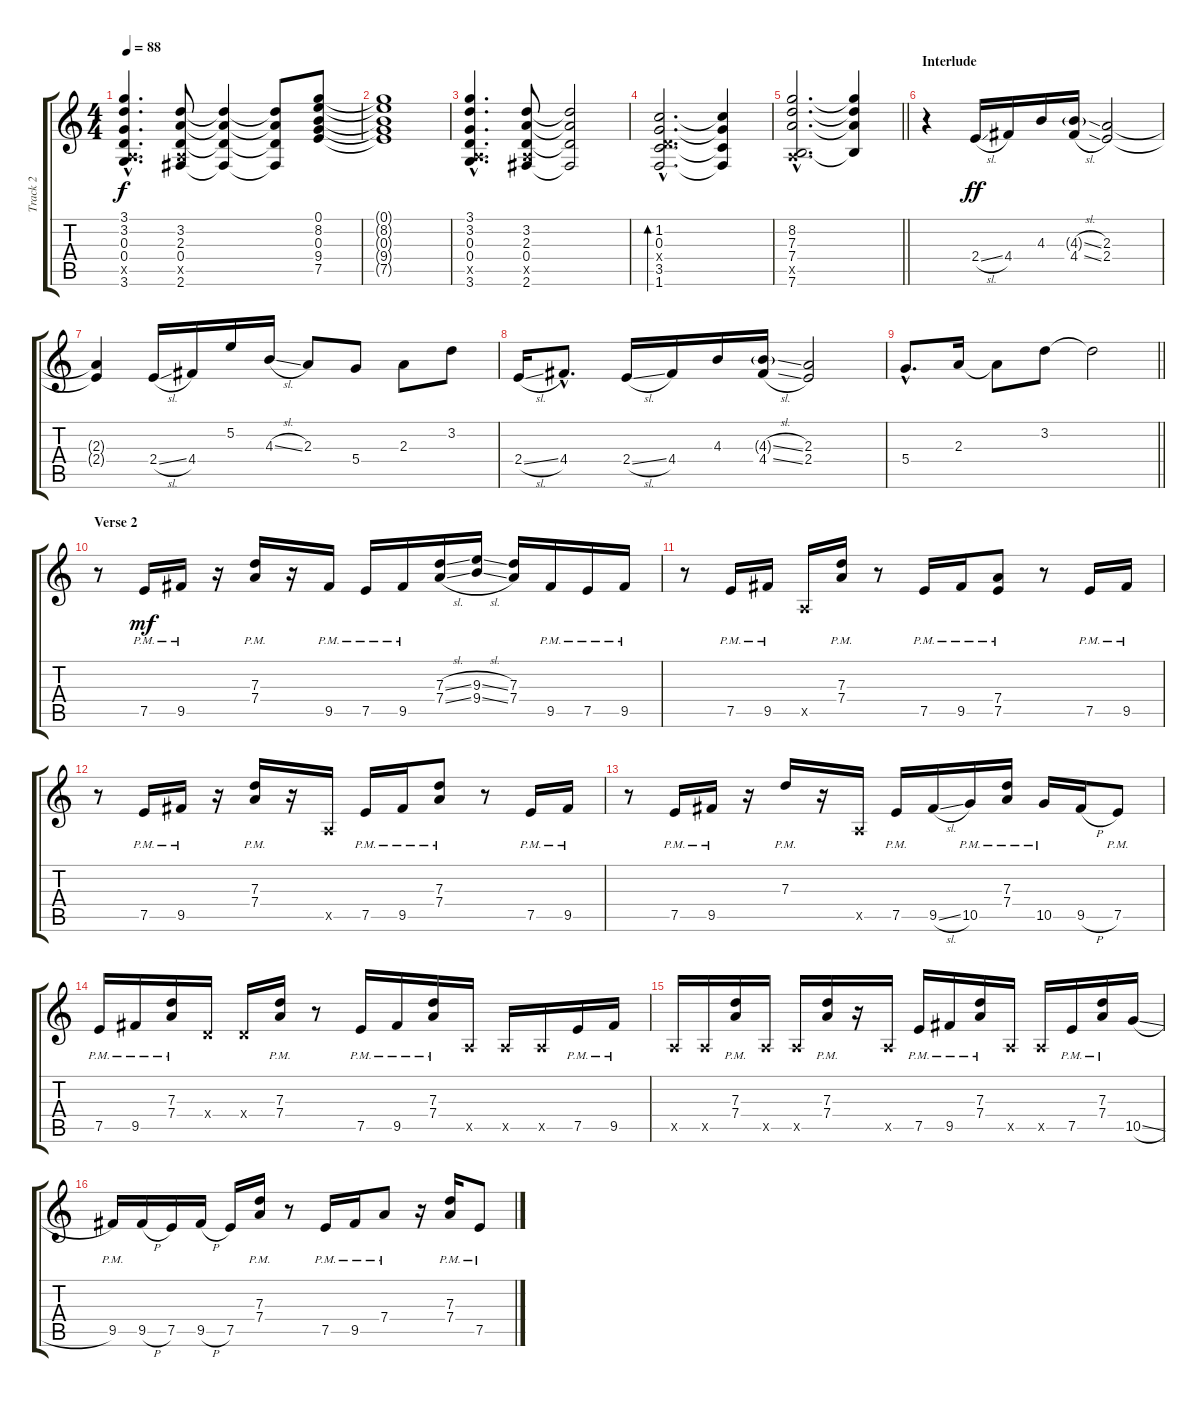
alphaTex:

\track ("Track 2" "Track 2") {instrument electricguitarclean}
\staff {score tabs}
\tuning (E4 B3 G3 D3 A2 E2) {hide}
\ts (4 4)
\tempo 88
\clef g2
\ks c
(3.1{hac} 3.2{hac} 0.3{hac} 0.4{hac} 0.5{hac x} 3.6{hac}).4{d dy f} (3.2 2.3 0.4 0.5{x} 2.6).8 (3.2{t} 2.3{t} 0.4{t} 2.6{t}).4 (3.2{t} 2.3{t} 0.4{t} 2.6{t}).8 (0.1 8.2 0.3 9.4 7.5).8 |
(0.1{t} 8.2{t} 0.3{t} 9.4{t} 7.5{t}).1 |
(3.1{hac} 3.2{hac} 0.3{hac} 0.4{hac} 0.5{hac x} 3.6{hac}).4{d} (3.2 2.3 0.4 0.5{x} 2.6).8 (3.2{t} 2.3{t} 0.4{t} 2.6{t}).2 |
(1.2{hac} 0.3{hac} 0.4{hac x} 3.5{hac} 1.6{hac}).2{d bd 60} (1.2{t} 0.3{t} 3.5{t} 1.6{t}).4 |
\barLineRight lightlight
(8.2{hac} 7.3{hac} 7.4{hac} 0.5{hac x} 7.6{hac}).2{d} (8.2{t} 7.3{t} 7.4{t} 7.6{t}).4 |
\section ("" "Interlude")
r.4 2.4{sl}.16{dy ff} 4.4.16 4.3.16 (4.3{sl g} 4.4{sl}).16 (2.3 2.4).2 |
(2.3{t} 2.4{t}).4 2.4{sl}.16 4.4.16 5.2.16 4.3{sl}.16 2.3.8 5.4.8 2.3.8 3.2.8 |
2.4{sl}.16 4.4{hac}.8{d} 2.4{sl}.16 4.4.16 4.3.16 (4.3{sl g} 4.4{sl}).16 (2.3 2.4).2 |
\barLineRight lightlight
5.4{hac}.8{d} 2.3.16 2.3{t}.8 3.2.8 3.2{t}.2 |
\section ("" "Verse 2")
r.8 7.5{pm}.16{dy mf} 9.5{pm}.16 r.16 (7.3{pm} 7.4{pm}).16 r.16 9.5{pm}.16 7.5{pm}.16 9.5{pm}.16 (7.3{sl} 7.4{sl}).16 (9.3{sl} 9.4{sl}).16 (7.3 7.4).16 9.5{pm}.16 7.5{pm}.16 9.5{pm}.16 |
r.8 7.5{pm}.16 9.5{pm}.16 0.5{x}.16 (7.3{pm} 7.4{pm}).16 r.8 7.5{pm}.16 9.5{pm}.16 (7.4{pm} 7.5{pm}).8 r.8 7.5{pm}.16 9.5{pm}.16 |
r.8 7.5{pm}.16 9.5{pm}.16 r.16 (7.3{pm} 7.4{pm}).16 r.16 0.5{x}.16 7.5{pm}.16 9.5{pm}.16 (7.3{pm} 7.4{pm}).8 r.8 7.5{pm}.16 9.5{pm}.16 |
r.8 7.5{pm}.16 9.5{pm}.16 r.16 7.3{pm}.16 r.16 0.5{x}.16 7.5{pm}.16 9.5{sl}.16 10.5{pm}.16 (7.3{pm} 7.4{pm}).16 10.5{pm}.16 9.5{h}.16 7.5{pm}.8 |
7.5{pm}.16 9.5{pm}.16 (7.3{pm} 7.4{pm}).16 0.4{x}.16 0.4{x}.16 (7.3{pm} 7.4{pm}).16 r.8 7.5{pm}.16 9.5{pm}.16 (7.3{pm} 7.4{pm}).16 0.5{x}.16 0.5{x}.16 0.5{x}.16 7.5{pm}.16 9.5{pm}.16 |
0.5{x}.16 0.5{x}.16 (7.3{pm} 7.4{pm}).16 0.5{x}.16 0.5{x}.16 (7.3{pm} 7.4{pm}).16 r.16 0.5{x}.16 7.5{pm}.16 9.5{pm}.16 (7.3{pm} 7.4{pm}).16 0.5{x}.16 0.5{x}.16 7.5{pm}.16 (7.3{pm} 7.4{pm}).16 10.5{sl}.16 |
9.5{pm}.16 9.5{h}.16 7.5.16 9.5{h}.16 7.5.16 (7.3{pm} 7.4{pm}).16 r.8 7.5{pm}.16 9.5{pm}.16 7.4{pm}.8 r.16 (7.3{pm} 7.4{pm}).16 7.5{pm}.8
